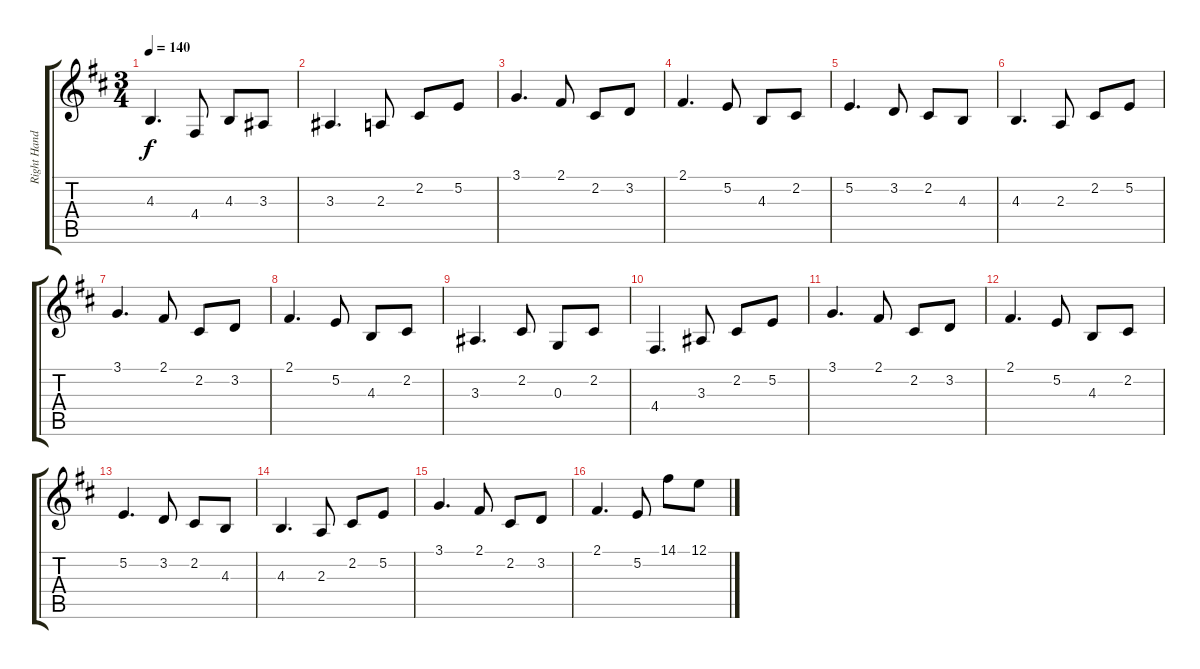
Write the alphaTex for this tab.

\track ("Right Hand Lead" "Right Hand") {instrument acousticgrandpiano}
\staff {score tabs}
\tuning (E4 B3 G3 D3 A2 E2) {hide}
\ts (3 4)
\tempo 140
\clef g2
\ks d
4.3.4{d dy f} 4.4.8 4.3.8 3.3.8 |
3.3.4{d} 2.3.8 2.2.8 5.2.8 |
3.1.4{d} 2.1.8 2.2.8 3.2.8 |
2.1.4{d} 5.2.8 4.3.8 2.2.8 |
5.2.4{d} 3.2.8 2.2.8 4.3.8 |
4.3.4{d} 2.3.8 2.2.8 5.2.8 |
3.1.4{d} 2.1.8 2.2.8 3.2.8 |
2.1.4{d} 5.2.8 4.3.8 2.2.8 |
3.3.4{d} 2.2.8 0.3.8 2.2.8 |
4.4.4{d} 3.3.8 2.2.8 5.2.8 |
3.1.4{d} 2.1.8 2.2.8 3.2.8 |
2.1.4{d} 5.2.8 4.3.8 2.2.8 |
5.2.4{d} 3.2.8 2.2.8 4.3.8 |
4.3.4{d} 2.3.8 2.2.8 5.2.8 |
3.1.4{d} 2.1.8 2.2.8 3.2.8 |
2.1.4{d} 5.2.8 14.1.8 12.1.8
